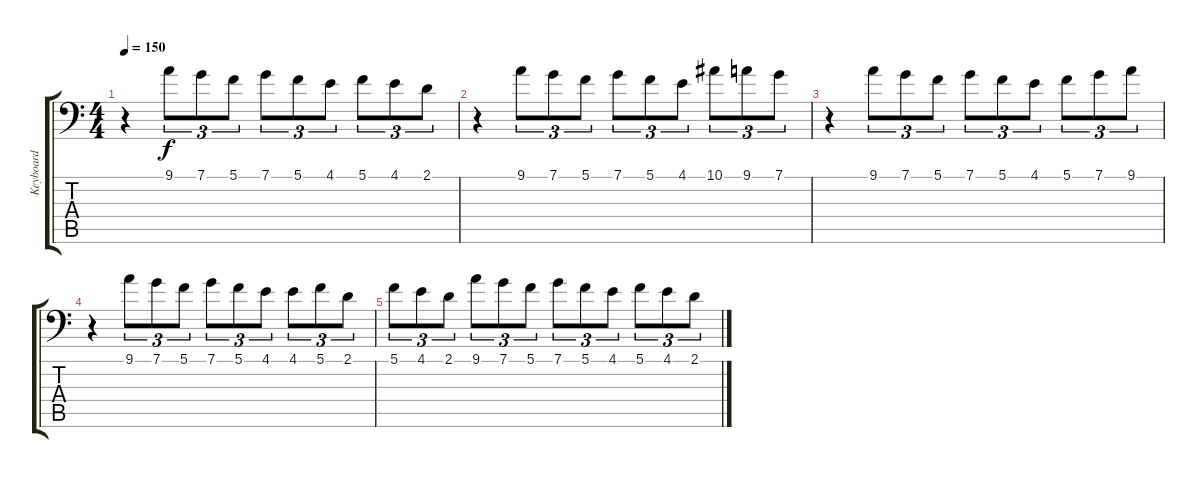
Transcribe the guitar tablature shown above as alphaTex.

\track ("Keyboard" "Keyboard") {instrument lead2sawtooth}
\staff {score tabs}
\tuning (C4 G3 Eb3 Bb2 F2 Bb1) {hide}
\ts (4 4)
\tempo 150
\clef f4
\ks c
r.4{dy f} 9.1.8{tu (3 2)} 7.1.8{tu (3 2)} 5.1.8{tu (3 2)} 7.1.8{tu (3 2)} 5.1.8{tu (3 2)} 4.1.8{tu (3 2)} 5.1.8{tu (3 2)} 4.1.8{tu (3 2)} 2.1.8{tu (3 2)} |
r.4 9.1.8{tu (3 2)} 7.1.8{tu (3 2)} 5.1.8{tu (3 2)} 7.1.8{tu (3 2)} 5.1.8{tu (3 2)} 4.1.8{tu (3 2)} 10.1.8{tu (3 2)} 9.1.8{tu (3 2)} 7.1.8{tu (3 2)} |
r.4 9.1.8{tu (3 2)} 7.1.8{tu (3 2)} 5.1.8{tu (3 2)} 7.1.8{tu (3 2)} 5.1.8{tu (3 2)} 4.1.8{tu (3 2)} 5.1.8{tu (3 2)} 7.1.8{tu (3 2)} 9.1.8{tu (3 2)} |
r.4 9.1.8{tu (3 2)} 7.1.8{tu (3 2)} 5.1.8{tu (3 2)} 7.1.8{tu (3 2)} 5.1.8{tu (3 2)} 4.1.8{tu (3 2)} 4.1.8{tu (3 2)} 5.1.8{tu (3 2)} 2.1.8{tu (3 2)} |
5.1.8{tu (3 2) volume 13 balance 16} 4.1.8{tu (3 2)} 2.1.8{tu (3 2)} 9.1.8{tu (3 2)} 7.1.8{tu (3 2)} 5.1.8{tu (3 2)} 7.1.8{tu (3 2)} 5.1.8{tu (3 2)} 4.1.8{tu (3 2)} 5.1.8{tu (3 2)} 4.1.8{tu (3 2)} 2.1.8{tu (3 2)}
